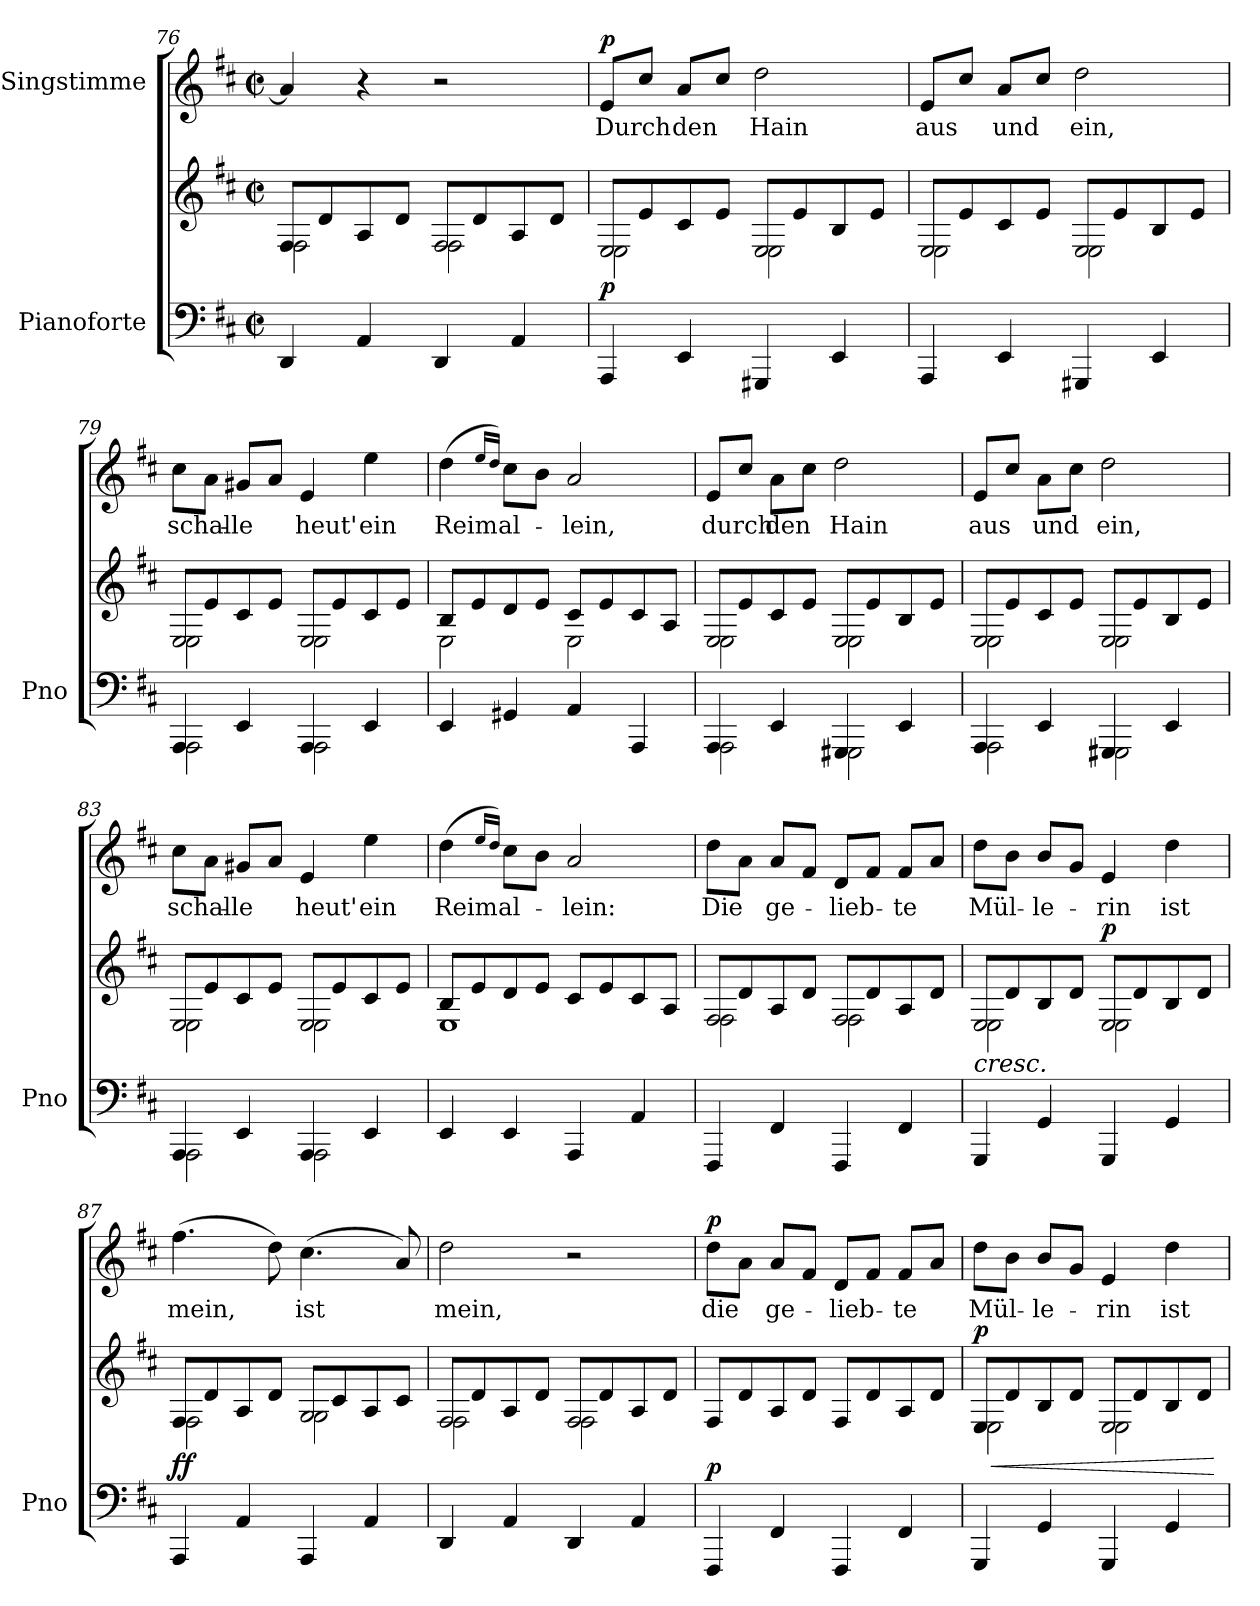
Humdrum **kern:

**kern	**kern	**dynam	**kern	**text	**dynam
*part2	*part2	*part2	*part1	*part1	*part1
*staff3	*staff2	*staff2/3	*staff1	*staff1	*staff1
*I"Pianoforte	*	*	*I"Singstimme	*	*
*I'Pno	*	*	*	*	*
!!LO:PB:g=z
*clefF4	*clefG2	*	*clefG2	*	*
*k[f#c#]	*k[f#c#]	*	*k[f#c#]	*	*
*M2/2	*M2/2	*	*M2/2	*	*
*met(c|)	*met(c|)	*	*met(c|)	*	*
=76	=76	=76	=76	=76	=76
!	!LO:N:head=open	!	!	!	!
*	*^	*	*	*	*
4DD/	8F#/L	2F#\	.	4a/]	.	.
.	8d/	.	.	.	.	.
4AA/	8A/	.	.	4r	.	.
.	8d/J	.	.	.	.	.
!	!LO:N:head=open	!	!	!	!	!
4DD/	8F#/L	2F#\	.	2r	.	.
.	8d/	.	.	.	.	.
4AA/	8A/	.	.	.	.	.
.	8d/J	.	.	.	.	.
=77	=77	=77	=77	=77	=77	=77
*	*	*	*	*MM168	*	*
!	!LO:N:head=open	!	!LO:DY:a=2	!	!LO:LY:b	!LO:DY:a
4AAA/	8E/L	2E\	p	8e/L	Durch	p
.	8e/	.	.	8cc#/J	.	.
!	!	!	!	!	!LO:LY:b	!
4EE/	8c#/	.	.	8a/L	den	.
.	8e/J	.	.	8cc#/J	.	.
!	!LO:N:head=open	!	!	!	!LO:LY:b	!
4GGG#X/	8E/L	2E\	.	2dd\	Hain	.
.	8e/	.	.	.	.	.
4EE/	8B/	.	.	.	.	.
.	8e/J	.	.	.	.	.
=78	=78	=78	=78	=78	=78	=78
!	!LO:N:head=open	!	!	!	!LO:LY:b	!
4AAA/	8E/L	2E\	.	8e/L	aus	.
.	8e/	.	.	8cc#/J	.	.
!	!	!	!	!	!LO:LY:b	!
4EE/	8c#/	.	.	8a/L	und	.
.	8e/J	.	.	8cc#/J	.	.
!	!LO:N:head=open	!	!	!	!LO:LY:b	!
4GGG#X/	8E/L	2E\	.	2dd\	ein,	.
.	8e/	.	.	.	.	.
4EE/	8B/	.	.	.	.	.
.	8e/J	.	.	.	.	.
=79	=79	=79	=79	=79	=79	=79
*^	*	*	*	*	*	*
!	!	!LO:N:head=open	!	!	!	!LO:LY:b	!
4AAA/	2AAA\	8E/L	2E\	.	8cc#\L	schal-	.
.	.	8e/	.	.	8a\J	.	.
!	!	!	!	!	!	!LO:LY:b	!
4EE/	.	8c#/	.	.	8g#X/L	-le	.
.	.	8e/J	.	.	8a/J	.	.
!	!	!LO:N:head=open	!	!	!	!LO:LY:b	!
4AAA/	2AAA\	8E/L	2E\	.	4e/	heut'	.
.	.	8e/	.	.	.	.	.
!	!	!	!	!	!	!LO:LY:b	!
4EE/	.	8c#/	.	.	4ee\	ein	.
.	.	8e/J	.	.	.	.	.
*v	*v	*	*	*	*	*	*
=80	=80	=80	=80	=80	=80	=80
!	!	!	!	!	!LO:LY:b	!
4EE/	8B/L	2E\	.	(>4dd\	Reim	.
.	8e/	.	.	.	.	.
.	.	.	.	16qee/LL	.	.
.	.	.	.	16qdd/JJ)	.	.
!	!	!	!	!	!LO:LY:b	!
4GG#X/	8d/	.	.	8cc#\L	al-	.
.	8e/J	.	.	8b\J	.	.
!	!	!	!	!	!LO:LY:b	!
4AA/	8c#/L	2E\	.	2a/	-lein,	.
.	8e/	.	.	.	.	.
4AAA/	8c#/	.	.	.	.	.
.	8A/J	.	.	.	.	.
!!LO:LB:g=z
=81	=81	=81	=81	=81	=81	=81
*^	*	*	*	*	*	*
!	!	!LO:N:head=open	!	!	!	!LO:LY:b	!
4AAA/	2AAA\	8E/L	2E\	.	8e/L	durch	.
.	.	8e/	.	.	8cc#/J	.	.
!	!	!	!	!	!	!LO:LY:b	!
4EE/	.	8c#/	.	.	8a\L	den	.
.	.	8e/J	.	.	8cc#\J	.	.
!	!	!LO:N:head=open	!	!	!	!LO:LY:b	!
4GGG#X/	2GGG#\	8E/L	2E\	.	2dd\	Hain	.
.	.	8e/	.	.	.	.	.
4EE/	.	8B/	.	.	.	.	.
.	.	8e/J	.	.	.	.	.
=82	=82	=82	=82	=82	=82	=82	=82
!	!	!LO:N:head=open	!	!	!	!LO:LY:b	!
4AAA/	2AAA\	8E/L	2E\	.	8e/L	aus	.
.	.	8e/	.	.	8cc#/J	.	.
!	!	!	!	!	!	!LO:LY:b	!
4EE/	.	8c#/	.	.	8a\L	und	.
.	.	8e/J	.	.	8cc#\J	.	.
!	!	!LO:N:head=open	!	!	!	!LO:LY:b	!
4GGG#X/	2GGG#\	8E/L	2E\	.	2dd\	ein,	.
.	.	8e/	.	.	.	.	.
4EE/	.	8B/	.	.	.	.	.
.	.	8e/J	.	.	.	.	.
=83	=83	=83	=83	=83	=83	=83	=83
!	!	!LO:N:head=open	!	!	!	!LO:LY:b	!
4AAA/	2AAA\	8E/L	2E\	.	8cc#\L	schal-	.
.	.	8e/	.	.	8a\J	.	.
!	!	!	!	!	!	!LO:LY:b	!
4EE/	.	8c#/	.	.	8g#X/L	-le	.
.	.	8e/J	.	.	8a/J	.	.
!	!	!LO:N:head=open	!	!	!	!LO:LY:b	!
4AAA/	2AAA\	8E/L	2E\	.	4e/	heut'	.
.	.	8e/	.	.	.	.	.
!	!	!	!	!	!	!LO:LY:b	!
4EE/	.	8c#/	.	.	4ee\	ein	.
.	.	8e/J	.	.	.	.	.
*v	*v	*	*	*	*	*	*
=84	=84	=84	=84	=84	=84	=84
!	!	!	!	!	!LO:LY:b	!
4EE/	8B/L	1E	.	(>4dd\	Reim	.
.	8e/	.	.	.	.	.
.	.	.	.	16qee/LL	.	.
.	.	.	.	16qdd/JJ)	.	.
!	!	!	!	!	!LO:LY:b	!
4EE/	8d/	.	.	8cc#\L	al-	.
.	8e/J	.	.	8b\J	.	.
!	!	!	!	!	!LO:LY:b	!
4AAA/	8c#/L	.	.	2a/	-lein:	.
.	8e/	.	.	.	.	.
4AA/	8c#/	.	.	.	.	.
.	8A/J	.	.	.	.	.
=85	=85	=85	=85	=85	=85	=85
*	*	*	*	*MM175	*	*
!	!LO:N:head=open	!	!	!	!LO:LY:b	!
4FFF#/	8F#/L	2F#\	.	8dd\L	Die	.
.	8d/	.	.	8a\J	.	.
!	!	!	!	!	!LO:LY:b	!
4FF#/	8A/	.	.	8a/L	ge-	.
.	8d/J	.	.	8f#/J	.	.
!	!LO:N:head=open	!	!	!	!LO:LY:b	!
4FFF#/	8F#/L	2F#\	.	8d/L	lieb-	.
.	8d/	.	.	8f#/J	.	.
!	!	!	!	!	!LO:LY:b	!
4FF#/	8A/	.	.	8f#/L	-te	.
.	8d/J	.	.	8a/J	.	.
!!LO:LB:g=z
=86	=86	=86	=86	=86	=86	=86
!	!LO:N:head=open	!	!LO:HP:b	!	!LO:LY:b	!
4GGG/	8E/L	2E\	<	8dd\L	Mül-	.
.	8d/	.	.	8b\J	.	.
!	!	!	!	!	!LO:LY:b	!
4GG/	8B/	.	.	8b/L	-le-	.
.	8d/J	.	.	8g/J	.	.
!	!LO:N:head=open	!	!LO:DY:a	!	!LO:LY:b	!
4GGG/	8E/L	2E\	p	4e/	-rin	.
.	8d/	.	.	.	.	.
!	!	!	!	!	!LO:LY:b	!
4GG/	8B/	.	.	4dd\	ist	.
.	8d/J	.	.	.	.	.
*	*v	*v	*	*	*	*
.	.	[	.	.	.
=87	=87	=87	=87	=87	=87
!	!LO:N:head=open	!LO:DY:a=2	!	!LO:LY:b	!
*	*^	*	*	*	*
4AAA/	8F#/L	2F#\	ff	(>4.ff#\	mein,	.
.	8d/	.	.	.	.	.
4AA/	8A/	.	.	.	.	.
.	8d/J	.	.	8dd\)	.	.
!	!LO:N:head=open	!	!	!	!LO:LY:b	!
4AAA/	8G/L	2G\	.	(>4.cc#\	ist	.
.	8c#/	.	.	.	.	.
4AA/	8A/	.	.	.	.	.
.	8c#/J	.	.	8a/)	.	.
=88	=88	=88	=88	=88	=88	=88
!	!LO:N:head=open	!	!	!	!LO:LY:b	!
4DD/	8F#/L	2F#\	.	2dd\	mein,	.
.	8d/	.	.	.	.	.
4AA/	8A/	.	.	.	.	.
.	8d/J	.	.	.	.	.
!	!LO:N:head=open	!	!	!	!	!
4DD/	8F#/L	2F#\	.	2r	.	.
.	8d/	.	.	.	.	.
4AA/	8A/	.	.	.	.	.
.	8d/J	.	.	.	.	.
*	*v	*v	*	*	*	*
=89	=89	=89	=89	=89	=89
!	!	!LO:DY:a=2	!	!LO:LY:b	!LO:DY:a
4FFF#/	8F#/L	p	8dd\L	die	p
.	8d/	.	8a\J	.	.
!	!	!	!	!LO:LY:b	!
4FF#/	8A/	.	8a/L	ge-	.
.	8d/J	.	8f#/J	.	.
!	!	!	!	!LO:LY:b	!
4FFF#/	8F#/L	.	8d/L	-lieb-	.
.	8d/	.	8f#/J	.	.
!	!	!	!	!LO:LY:b	!
4FF#/	8A/	.	8f#/L	-te	.
.	8d/J	.	8a/J	.	.
=90	=90	=90	=90	=90	=90
!	!LO:N:head=open	!LO:HP:b	!	!LO:LY:b	!
*	*^	*	*	*	*
!	!	!	!LO:DY:n=1:a	!	!	!
4GGG/	8E/L	2E\	< p	8dd\L	Mül-	.
.	8d/	.	.	8b\J	.	.
!	!	!	!	!	!LO:LY:b	!
4GG/	8B/	.	.	8b/L	-le-	.
.	8d/J	.	.	8g/J	.	.
!	!LO:N:head=open	!	!	!	!LO:LY:b	!
4GGG/	8E/L	2E\	.	4e/	-rin	.
.	8d/	.	.	.	.	.
!	!	!	!	!	!LO:LY:b	!
4GG/	8B/	.	.	4dd\	ist	.
.	8d/J	.	.	.	.	.
*	*v	*v	*	*	*	*
.	.	[	.	.	.
=	=	=	=	=	=
*-	*-	*-	*-	*-	*-
